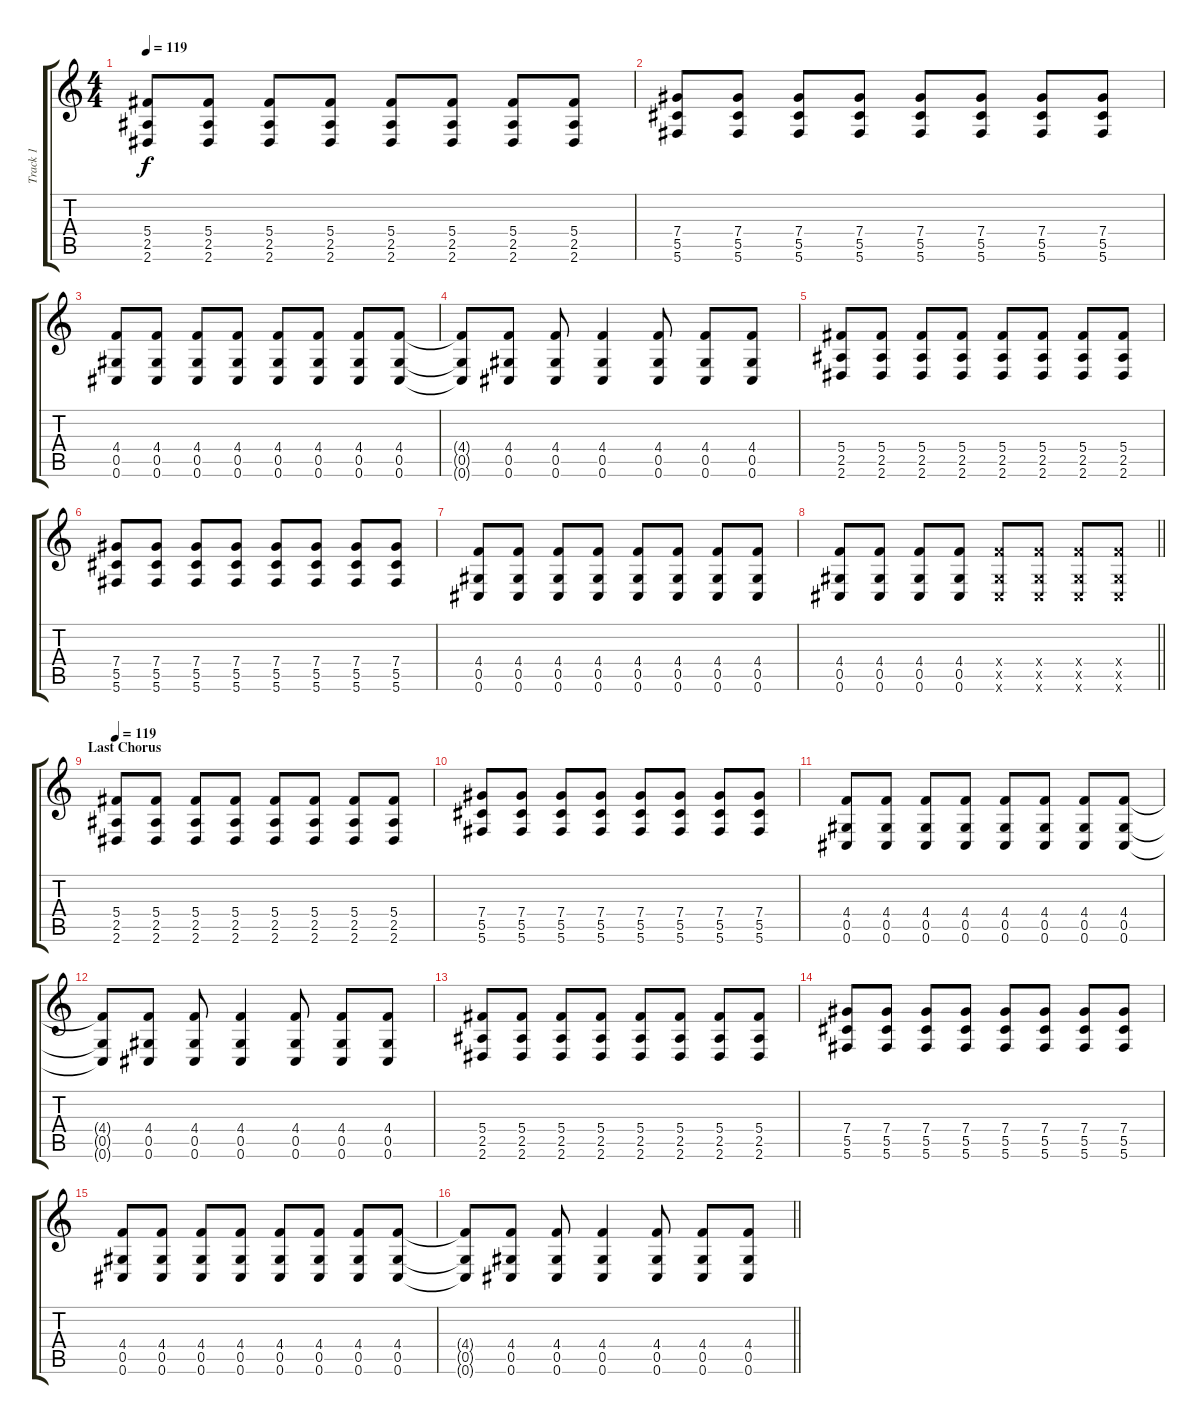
\track ("Track 1" "Track 1") {instrument acousticguitarsteel}
\staff {score tabs}
\tuning (Eb4 Bb3 Gb3 Db3 Ab2 Db2) {hide}
\ts (4 4)
\tempo 119
\clef g2
\ks c
(5.4 2.5 2.6).8{dy f} (5.4 2.5 2.6).8 (5.4 2.5 2.6).8 (5.4 2.5 2.6).8 (5.4 2.5 2.6).8 (5.4 2.5 2.6).8 (5.4 2.5 2.6).8 (5.4 2.5 2.6).8 |
(7.4 5.5 5.6).8 (7.4 5.5 5.6).8 (7.4 5.5 5.6).8 (7.4 5.5 5.6).8 (7.4 5.5 5.6).8 (7.4 5.5 5.6).8 (7.4 5.5 5.6).8 (7.4 5.5 5.6).8 |
(4.4 0.5 0.6).8 (4.4 0.5 0.6).8 (4.4 0.5 0.6).8 (4.4 0.5 0.6).8 (4.4 0.5 0.6).8 (4.4 0.5 0.6).8 (4.4 0.5 0.6).8 (4.4 0.5 0.6).8 |
(4.4{t} 0.5{t} 0.6{t}).8 (4.4 0.5 0.6).8 (4.4 0.5 0.6).8 (4.4 0.5 0.6).4 (4.4 0.5 0.6).8 (4.4 0.5 0.6).8 (4.4 0.5 0.6).8 |
(5.4 2.5 2.6).8 (5.4 2.5 2.6).8 (5.4 2.5 2.6).8 (5.4 2.5 2.6).8 (5.4 2.5 2.6).8 (5.4 2.5 2.6).8 (5.4 2.5 2.6).8 (5.4 2.5 2.6).8 |
(7.4 5.5 5.6).8 (7.4 5.5 5.6).8 (7.4 5.5 5.6).8 (7.4 5.5 5.6).8 (7.4 5.5 5.6).8 (7.4 5.5 5.6).8 (7.4 5.5 5.6).8 (7.4 5.5 5.6).8 |
(4.4 0.5 0.6).8 (4.4 0.5 0.6).8 (4.4 0.5 0.6).8 (4.4 0.5 0.6).8 (4.4 0.5 0.6).8 (4.4 0.5 0.6).8 (4.4 0.5 0.6).8 (4.4 0.5 0.6).8 |
\barLineRight lightlight
(4.4 0.5 0.6).8 (4.4 0.5 0.6).8 (4.4 0.5 0.6).8 (4.4 0.5 0.6).8 (4.4{x} 0.5{x} 0.6{x}).8 (4.4{x} 0.5{x} 0.6{x}).8 (4.4{x} 0.5{x} 0.6{x}).8 (4.4{x} 0.5{x} 0.6{x}).8 |
\section ("" "Last Chorus")
\tempo 119
(5.4 2.5 2.6).8 (5.4 2.5 2.6).8 (5.4 2.5 2.6).8 (5.4 2.5 2.6).8 (5.4 2.5 2.6).8 (5.4 2.5 2.6).8 (5.4 2.5 2.6).8 (5.4 2.5 2.6).8 |
(7.4 5.5 5.6).8 (7.4 5.5 5.6).8 (7.4 5.5 5.6).8 (7.4 5.5 5.6).8 (7.4 5.5 5.6).8 (7.4 5.5 5.6).8 (7.4 5.5 5.6).8 (7.4 5.5 5.6).8 |
(4.4 0.5 0.6).8 (4.4 0.5 0.6).8 (4.4 0.5 0.6).8 (4.4 0.5 0.6).8 (4.4 0.5 0.6).8 (4.4 0.5 0.6).8 (4.4 0.5 0.6).8 (4.4 0.5 0.6).8 |
(4.4{t} 0.5{t} 0.6{t}).8 (4.4 0.5 0.6).8 (4.4 0.5 0.6).8 (4.4 0.5 0.6).4 (4.4 0.5 0.6).8 (4.4 0.5 0.6).8 (4.4 0.5 0.6).8 |
(5.4 2.5 2.6).8 (5.4 2.5 2.6).8 (5.4 2.5 2.6).8 (5.4 2.5 2.6).8 (5.4 2.5 2.6).8 (5.4 2.5 2.6).8 (5.4 2.5 2.6).8 (5.4 2.5 2.6).8 |
(7.4 5.5 5.6).8 (7.4 5.5 5.6).8 (7.4 5.5 5.6).8 (7.4 5.5 5.6).8 (7.4 5.5 5.6).8 (7.4 5.5 5.6).8 (7.4 5.5 5.6).8 (7.4 5.5 5.6).8 |
(4.4 0.5 0.6).8 (4.4 0.5 0.6).8 (4.4 0.5 0.6).8 (4.4 0.5 0.6).8 (4.4 0.5 0.6).8 (4.4 0.5 0.6).8 (4.4 0.5 0.6).8 (4.4 0.5 0.6).8 |
\barLineRight lightlight
(4.4{t} 0.5{t} 0.6{t}).8 (4.4 0.5 0.6).8 (4.4 0.5 0.6).8 (4.4 0.5 0.6).4 (4.4 0.5 0.6).8 (4.4 0.5 0.6).8 (4.4 0.5 0.6).8
